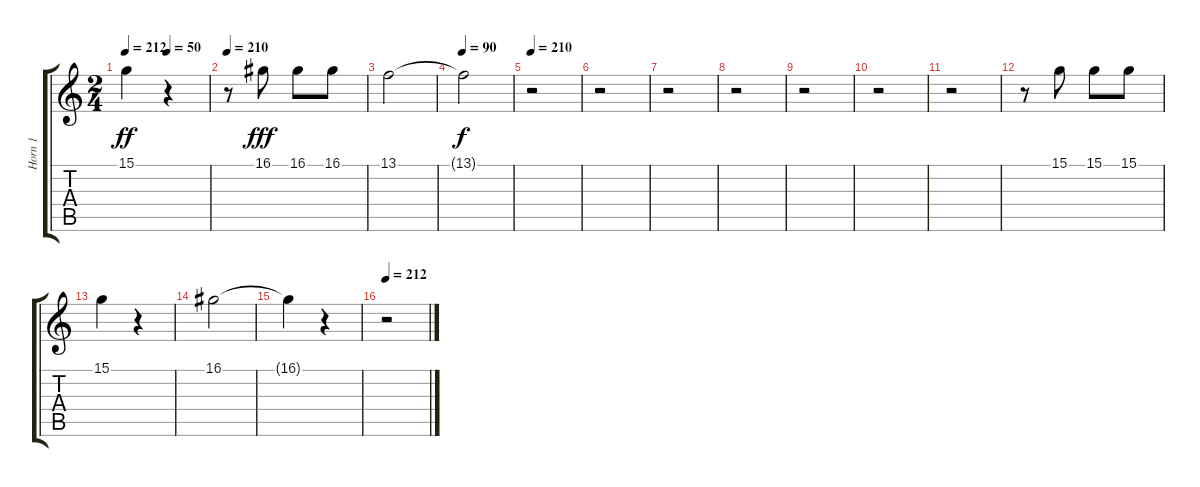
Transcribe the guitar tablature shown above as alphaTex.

\track ("Horn 1" "Horn 1") {instrument frenchhorn}
\staff {score tabs}
\tuning (E4 B3 G3 D3 A2 E2) {hide}
\ts (2 4)
\tempo 212
\tempo (50 0.5)
\clef g2
\ks c
15.1.4{dy ff} r.4 |
\tempo 210
r.8 16.1.8{dy fff} 16.1.8 16.1.8 |
13.1.2 |
\tempo 90
13.1{t}.2{dy f} |
\tempo 210
r.2 |
r.2 |
r.2 |
r.2 |
r.2 |
r.2 |
r.2 |
r.8 15.1.8 15.1.8 15.1.8 |
15.1.4 r.4 |
16.1.2 |
16.1{t}.4 r.4 |
\tempo 212
r.2
